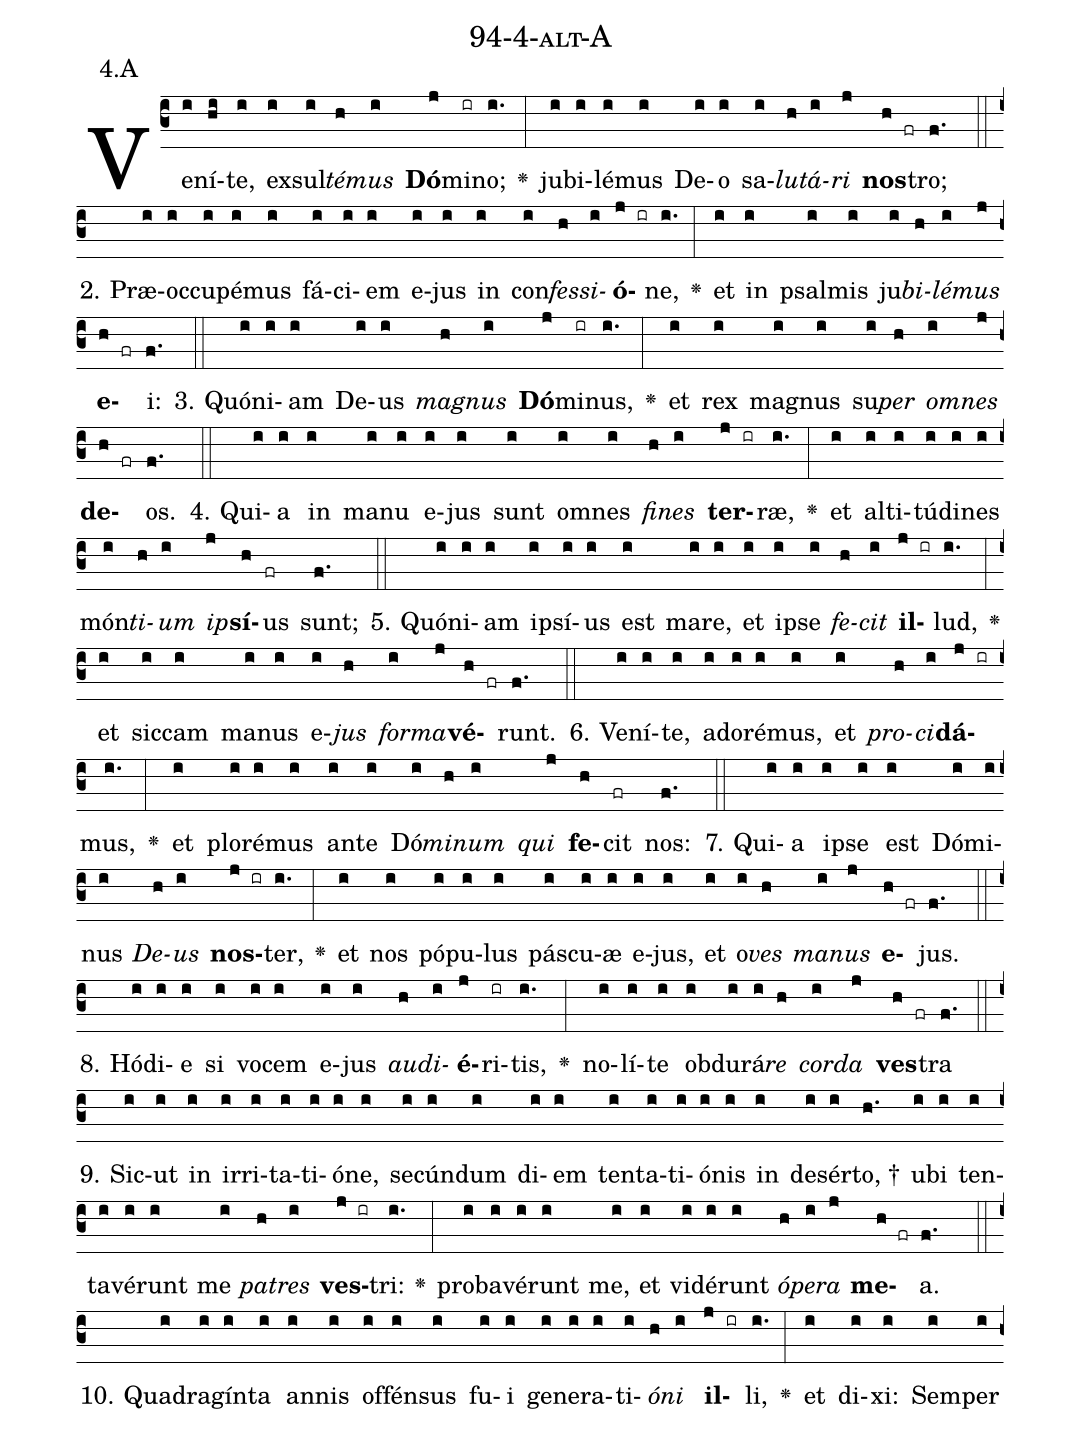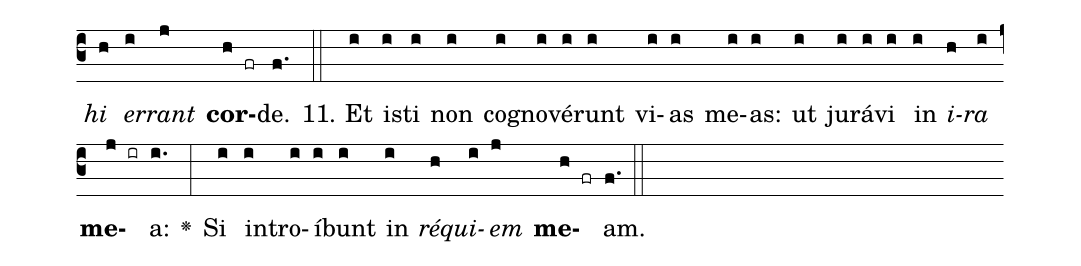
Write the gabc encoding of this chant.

name: 94-4-alt-A;
annotation: 4.A;
%%
(c3)Ve(i)ní(hi)te,(i) ex(i)sul(i)<i>té</i>(h)<i>mus</i>(i) <b>Dó</b>(j)mi(ir)no;(i.) <v>\greheightstar</v>(:) ju(i)bi(i)lé(i)mus(i) De(i)o(i) sa(i)<i>lu</i>(h)<i>tá</i>(i)<i>ri</i>(j) <b>nos</b>(h fr)tro;(f.) (::)
2. Præ(i)oc(i)cu(i)pé(i)mus(i) fá(i)ci(i)em(i) e(i)jus(i) in(i) con(i)<i>fes</i>(h)<i>si</i>(i)<b>ó</b>(j ir)ne,(i.) <v>\greheightstar</v>(:) et(i) in(i) psal(i)mis(i) ju(i)<i>bi</i>(h)<i>lé</i>(i)<i>mus</i>(j) <b>e</b>(h fr)i:(f.) (::)
3. Quón(i)i(i)am(i) De(i)us(i) <i>ma</i>(h)<i>gnus</i>(i) <b>Dó</b>(j)mi(ir)nus,(i.) <v>\greheightstar</v>(:) et(i) rex(i) ma(i)gnus(i) su(i)<i>per</i>(h) <i>om</i>(i)<i>nes</i>(j) <b>de</b>(h fr)os.(f.) (::)
4. Qui(i)a(i) in(i) ma(i)nu(i) e(i)jus(i) sunt(i) om(i)nes(i) <i>fi</i>(h)<i>nes</i>(i) <b>ter</b>(j ir)ræ,(i.) <v>\greheightstar</v>(:) et(i) al(i)ti(i)tú(i)di(i)nes(i) món(i)<i>ti</i>(h)<i>um</i>(i) <i>ip</i>(j)<b>sí</b>(h)us(fr) sunt;(f.) (::)
5. Quón(i)i(i)am(i) ip(i)sí(i)us(i) est(i) ma(i)re,(i) et(i) ip(i)se(i) <i>fe</i>(h)<i>cit</i>(i) <b>il</b>(j ir)lud,(i.) <v>\greheightstar</v>(:) et(i) sic(i)cam(i) ma(i)nus(i) e(i)<i>jus</i>(h) <i>for</i>(i)<i>ma</i>(j)<b>vé</b>(h fr)runt.(f.) (::)
6. Ve(i)ní(i)te,(i) ad(i)o(i)ré(i)mus,(i) et(i) <i>pro</i>(h)<i>ci</i>(i)<b>dá</b>(j ir)mus,(i.) <v>\greheightstar</v>(:) et(i) plo(i)ré(i)mus(i) an(i)te(i) Dó(i)<i>mi</i>(h)<i>num</i>(i) <i>qui</i>(j) <b>fe</b>(h)cit(fr) nos:(f.) (::)
7. Qui(i)a(i) ip(i)se(i) est(i) Dó(i)mi(i)nus(i) <i>De</i>(h)<i>us</i>(i) <b>nos</b>(j ir)ter,(i.) <v>\greheightstar</v>(:) et(i) nos(i) pó(i)pu(i)lus(i) pás(i)cu(i)æ(i) e(i)jus,(i) et(i) o(i)<i>ves</i>(h) <i>ma</i>(i)<i>nus</i>(j) <b>e</b>(h fr)jus.(f.) (::)
8. Hó(i)di(i)e(i) si(i) vo(i)cem(i) e(i)jus(i) <i>au</i>(h)<i>di</i>(i)<b>é</b>(j)ri(ir)tis,(i.) <v>\greheightstar</v>(:) no(i)lí(i)te(i) ob(i)du(i)rá(i)<i>re</i>(h) <i>cor</i>(i)<i>da</i>(j) <b>ves</b>(h fr)tra(f.) (::)
9. Sic(i)ut(i) in(i) ir(i)ri(i)ta(i)ti(i)ó(i)ne,(i) se(i)cún(i)dum(i) di(i)em(i) ten(i)ta(i)ti(i)ó(i)nis(i) in(i) de(i)sér(i)to, †(h.) u(i)bi(i) ten(i)ta(i)vé(i)runt(i) me(i) <i>pa</i>(h)<i>tres</i>(i) <b>ves</b>(j ir)tri:(i.) <v>\greheightstar</v>(:) pro(i)ba(i)vé(i)runt(i) me,(i) et(i) vi(i)dé(i)runt(i) <i>ó</i>(h)<i>pe</i>(i)<i>ra</i>(j) <b>me</b>(h fr)a.(f.) (::)
10. Qua(i)dra(i)gín(i)ta(i) an(i)nis(i) of(i)fén(i)sus(i) fu(i)i(i) ge(i)ne(i)ra(i)ti(i)<i>ó</i>(h)<i>ni</i>(i) <b>il</b>(j ir)li,(i.) <v>\greheightstar</v>(:) et(i) di(i)xi:(i) Sem(i)per(i) <i>hi</i>(h) <i>er</i>(i)<i>rant</i>(j) <b>cor</b>(h fr)de.(f.) (::)
11. Et(i) is(i)ti(i) non(i) co(i)gno(i)vé(i)runt(i) vi(i)as(i) me(i)as:(i) ut(i) ju(i)rá(i)vi(i) in(i) <i>i</i>(h)<i>ra</i>(i) <b>me</b>(j ir)a:(i.) <v>\greheightstar</v>(:) Si(i) in(i)tro(i)í(i)bunt(i) in(i) <i>ré</i>(h)<i>qui</i>(i)<i>em</i>(j) <b>me</b>(h fr)am.(f.) (::)
